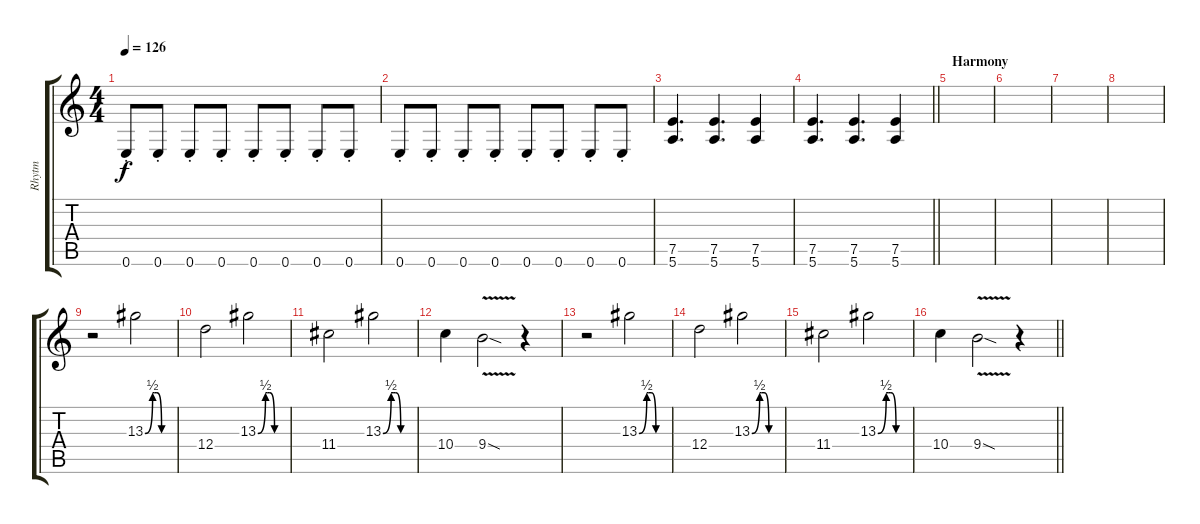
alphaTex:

\track ("Rhytm" "Rhytm") {instrument distortionguitar}
\staff {score tabs}
\tuning (E4 B3 G3 D3 A2 E2) {hide}
\ts (4 4)
\tempo 126
\clef g2
\ks c
0.6{st}.8{dy f} 0.6{st}.8 0.6{st}.8 0.6{st}.8 0.6{st}.8 0.6{st}.8 0.6{st}.8 0.6{st}.8 |
0.6{st}.8 0.6{st}.8 0.6{st}.8 0.6{st}.8 0.6{st}.8 0.6{st}.8 0.6{st}.8 0.6{st}.8 |
(7.5 5.6).4{d} (7.5 5.6).4{d} (7.5 5.6).4 |
\barLineRight lightlight
(7.5 5.6).4{d} (7.5 5.6).4{d} (7.5 5.6).4 |
\section ("" "Harmony")
|
|
|
|
r.2 13.3{be (custom 0 0 16 2 20 2 25 2 35 0 60 0)}.2 |
12.4.2 13.3{be (custom 0 0 16 2 20 2 25 2 35 0 60 0)}.2 |
11.4.2 13.3{be (custom 0 0 16 2 20 2 25 2 35 0 60 0)}.2 |
10.4.4 9.4{v sod}.2 r.4 |
r.2 13.3{be (custom 0 0 16 2 20 2 25 2 35 0 60 0)}.2 |
12.4.2 13.3{be (custom 0 0 16 2 20 2 25 2 35 0 60 0)}.2 |
11.4.2 13.3{be (custom 0 0 16 2 20 2 25 2 35 0 60 0)}.2 |
\barLineRight lightlight
10.4.4 9.4{v sod}.2 r.4
